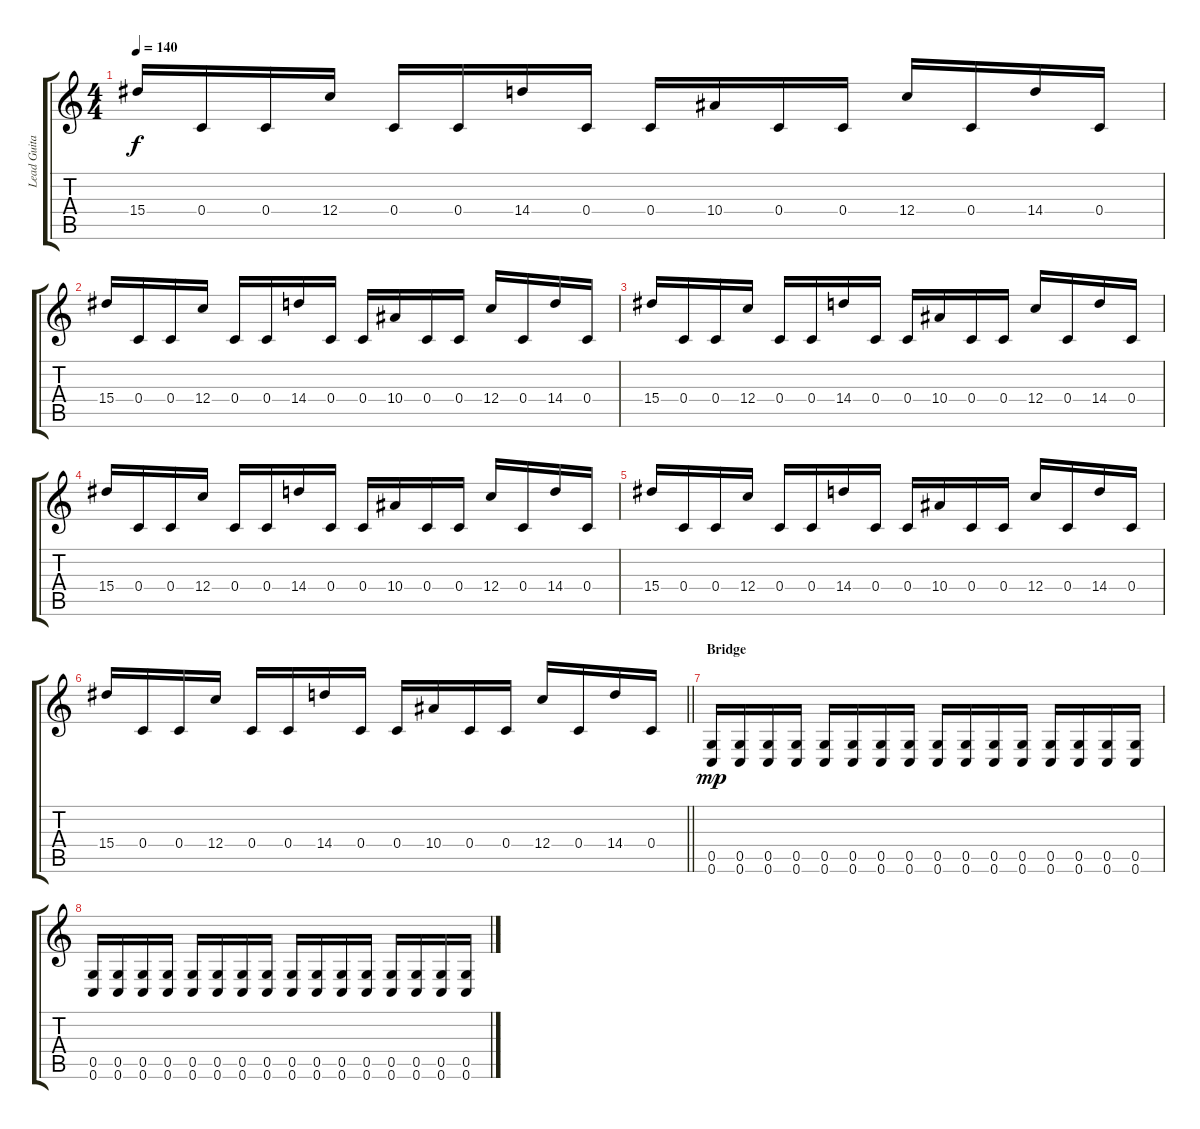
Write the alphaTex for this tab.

\track ("Lead Guitar" "Lead Guita") {instrument overdrivenguitar}
\staff {score tabs}
\tuning (D4 A3 F3 C3 G2 C2) {hide}
\ts (4 4)
\tempo 140
\clef g2
\ks c
15.4.16{dy f} 0.4.16 0.4.16 12.4.16 0.4.16 0.4.16 14.4.16 0.4.16 0.4.16 10.4.16 0.4.16 0.4.16 12.4.16 0.4.16 14.4.16 0.4.16 |
15.4.16 0.4.16 0.4.16 12.4.16 0.4.16 0.4.16 14.4.16 0.4.16 0.4.16 10.4.16 0.4.16 0.4.16 12.4.16 0.4.16 14.4.16 0.4.16 |
15.4.16 0.4.16 0.4.16 12.4.16 0.4.16 0.4.16 14.4.16 0.4.16 0.4.16 10.4.16 0.4.16 0.4.16 12.4.16 0.4.16 14.4.16 0.4.16 |
15.4.16 0.4.16 0.4.16 12.4.16 0.4.16 0.4.16 14.4.16 0.4.16 0.4.16 10.4.16 0.4.16 0.4.16 12.4.16 0.4.16 14.4.16 0.4.16 |
15.4.16 0.4.16 0.4.16 12.4.16 0.4.16 0.4.16 14.4.16 0.4.16 0.4.16 10.4.16 0.4.16 0.4.16 12.4.16 0.4.16 14.4.16 0.4.16 |
\barLineRight lightlight
15.4.16 0.4.16 0.4.16 12.4.16 0.4.16 0.4.16 14.4.16 0.4.16 0.4.16 10.4.16 0.4.16 0.4.16 12.4.16 0.4.16 14.4.16 0.4.16 |
\section ("" "Bridge")
(0.5 0.6).16{dy mp} (0.5 0.6).16 (0.5 0.6).16 (0.5 0.6).16 (0.5 0.6).16 (0.5 0.6).16 (0.5 0.6).16 (0.5 0.6).16 (0.5 0.6).16 (0.5 0.6).16 (0.5 0.6).16 (0.5 0.6).16 (0.5 0.6).16 (0.5 0.6).16 (0.5 0.6).16 (0.5 0.6).16 |
(0.5 0.6).16 (0.5 0.6).16 (0.5 0.6).16 (0.5 0.6).16 (0.5 0.6).16 (0.5 0.6).16 (0.5 0.6).16 (0.5 0.6).16 (0.5 0.6).16 (0.5 0.6).16 (0.5 0.6).16 (0.5 0.6).16 (0.5 0.6).16 (0.5 0.6).16 (0.5 0.6).16 (0.5 0.6).16
